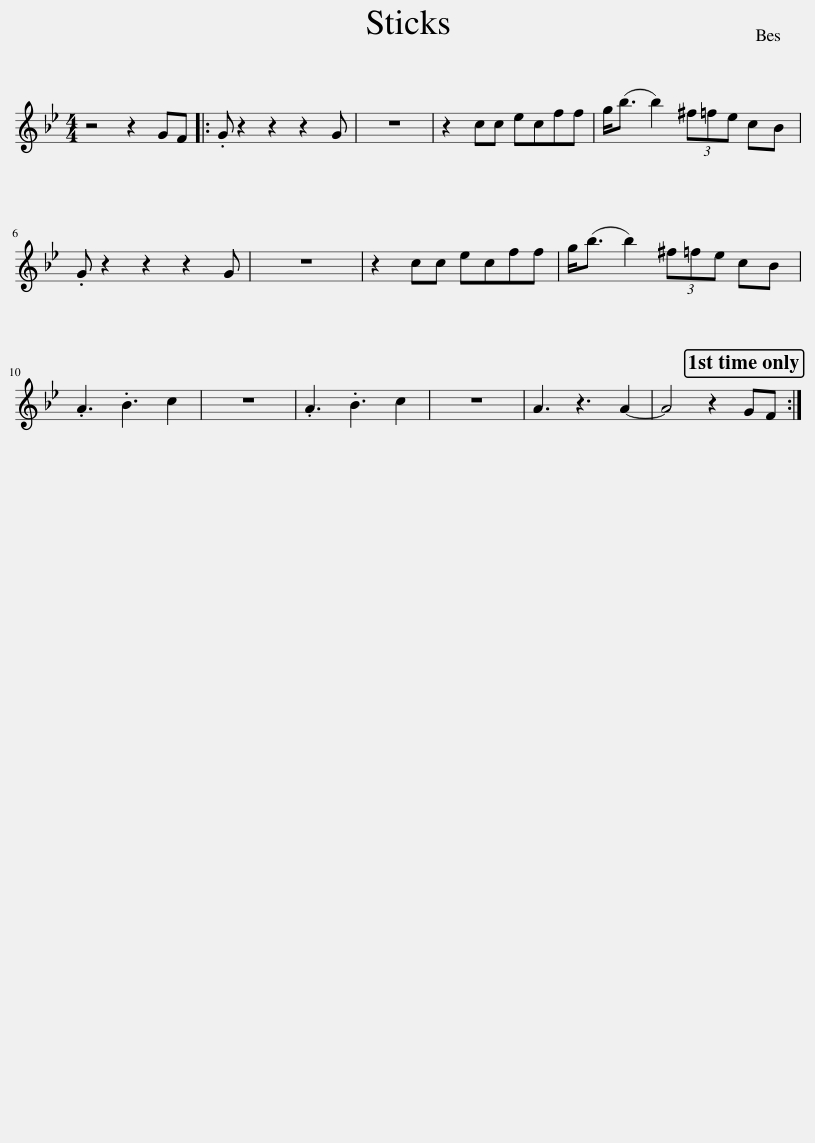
X:1
L:1/8
M:4/4
I:linebreak $
K:Bb
V:1 treble
V:1
 z4 z2 GF |: .G z2 z2 z2 G | z8 | z2 cc ecff | g<(b b2) (3^f=fe cB |$ %5
 .G z2 z2 z2 G | z8 | z2 cc ecff | g<(b b2) (3^f=fe cB |$ .A3 .B3 c2 | %10
 z8 | .A3 .B3 c2 | z8 | A3 z3 A2- | A4 z2 GF :| %15
